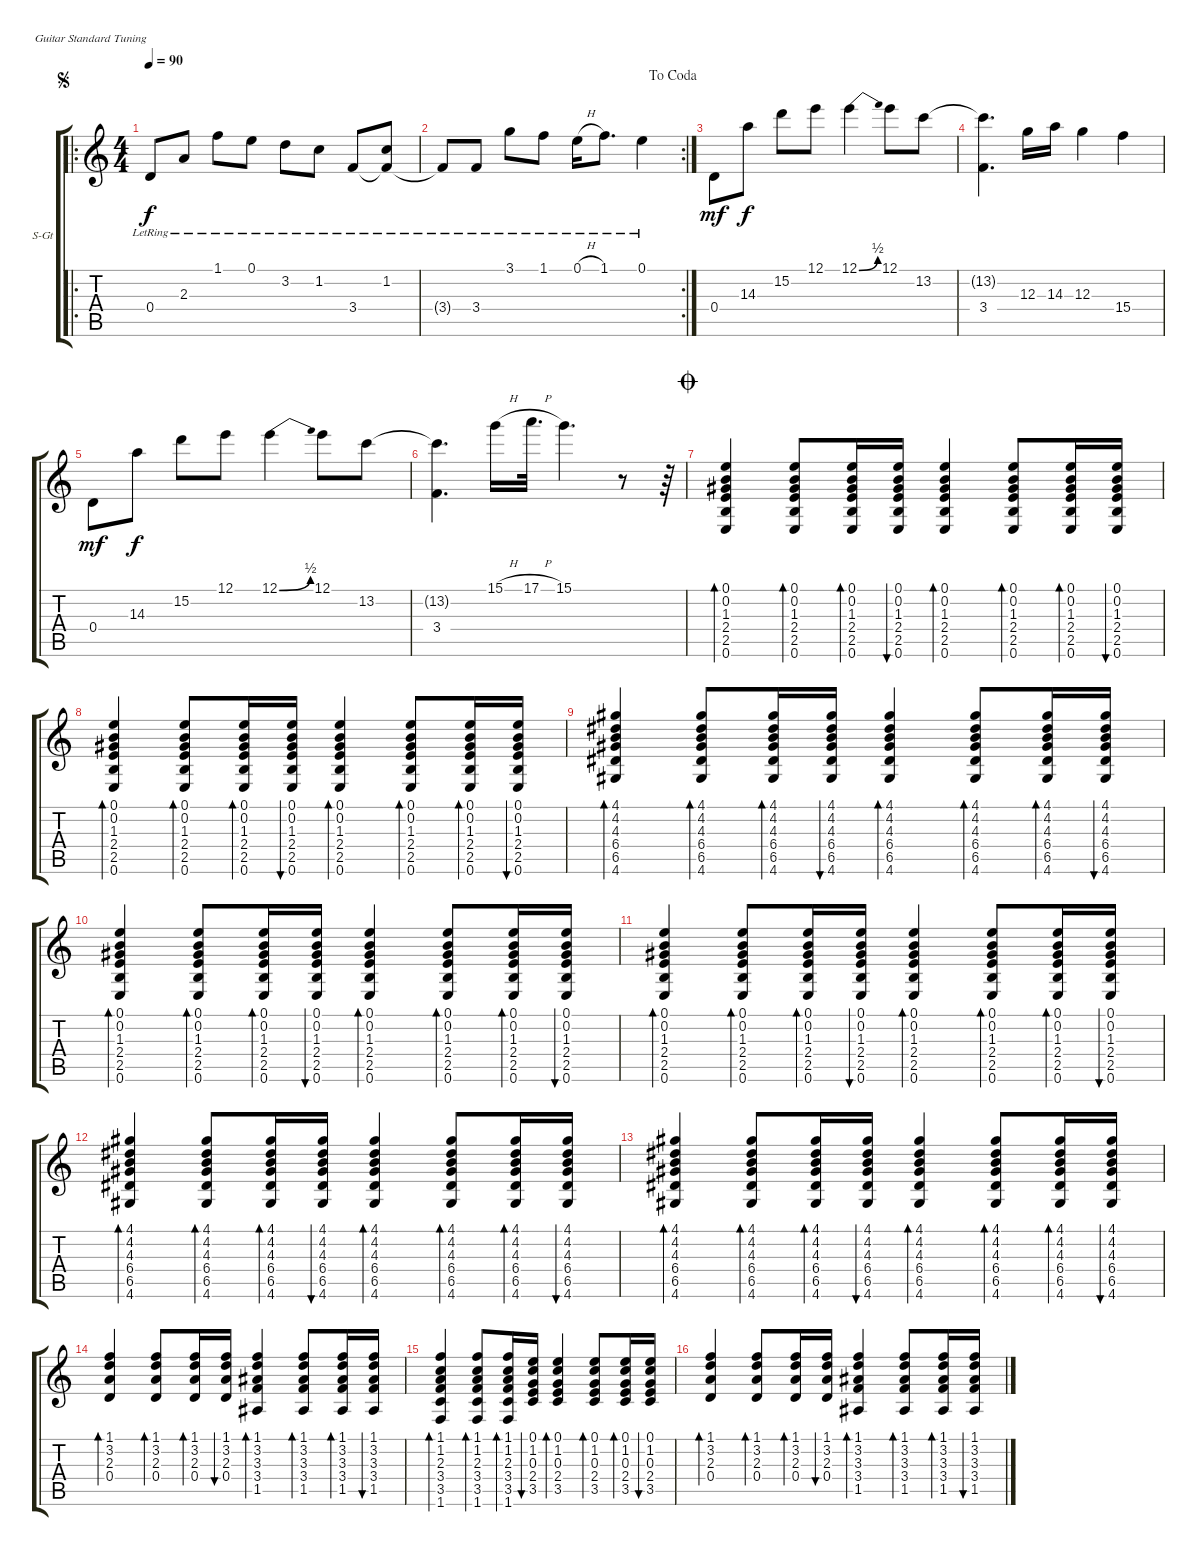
\defaultSystemsLayout 4
\bracketExtendMode groupsimilarinstruments
\firstSystemTrackNameOrientation horizontal
\otherSystemsTrackNameOrientation horizontal
\track ("Steel Guitar" "S-Gt") {instrument acousticguitarsteel}
\staff {score tabs}
\tuning (E4 B3 G3 D3 A2 E2)
\ro
\ts (4 4)
\jump segno
\tempo 90
\clef g2
\ks c
0.4{lr}.8{dy f instrument acousticguitarsteel} 2.3{lr}.8 1.1{lr}.8 0.1{lr}.8 3.2{lr}.8 1.2{lr}.8 3.4{lr}.8 (1.2{lr} 3.4{lr t}).8 |
\rc 2
\jump dacoda
3.4{lr t}.8 3.4{lr}.8 3.1{lr}.8 1.1{lr}.8 0.1{h lr}.16 1.1{lr}.8{d} 0.1{lr}.4 |
0.4.8{dy mf} 14.3.8{dy f} 15.2.8 12.1.8 12.1{be (bend 0 0 60 2)}.4 12.1.8 13.2.8 |
(13.2{t} 3.4).4{d} 12.3.16 14.3.16 12.3.4 15.4.4 |
0.4.8{dy mf} 14.3.8{dy f} 15.2.8 12.1.8 12.1{be (bend 0 0 60 2)}.4 12.1.8 13.2.8 |
(13.2{t} 3.4).4{d} 15.1{h}.16 17.1{h}.32{d} 15.1.4{d} r.8 r.64 |
\jump coda
(0.1 0.2 1.3 2.4 2.5 0.6).4{bd 60} (0.1 0.2 1.3 2.4 2.5 0.6).8{bd 60} (0.1 0.2 1.3 2.4 2.5 0.6).16{bd 60} (0.1 0.2 1.3 2.4 2.5 0.6).16{bu 60} (0.1 0.2 1.3 2.4 2.5 0.6).4{bd 60} (0.1 0.2 1.3 2.4 2.5 0.6).8{bd 60} (0.1 0.2 1.3 2.4 2.5 0.6).16{bd 60} (0.1 0.2 1.3 2.4 2.5 0.6).16{bu 60} |
(0.1 0.2 1.3 2.4 2.5 0.6).4{bd 60} (0.1 0.2 1.3 2.4 2.5 0.6).8{bd 60} (0.1 0.2 1.3 2.4 2.5 0.6).16{bd 60} (0.1 0.2 1.3 2.4 2.5 0.6).16{bu 60} (0.1 0.2 1.3 2.4 2.5 0.6).4{bd 60} (0.1 0.2 1.3 2.4 2.5 0.6).8{bd 60} (0.1 0.2 1.3 2.4 2.5 0.6).16{bd 60} (0.1 0.2 1.3 2.4 2.5 0.6).16{bu 60} |
(4.1 4.2 4.3 6.4 6.5 4.6).4{bd 60} (4.1 4.2 4.3 6.4 6.5 4.6).8{bd 60} (4.1 4.2 4.3 6.4 6.5 4.6).16{bd 60} (4.1 4.2 4.3 6.4 6.5 4.6).16{bu 60} (4.1 4.2 4.3 6.4 6.5 4.6).4{bd 60} (4.1 4.2 4.3 6.4 6.5 4.6).8{bd 60} (4.1 4.2 4.3 6.4 6.5 4.6).16{bd 60} (4.1 4.2 4.3 6.4 6.5 4.6).16{bu 60} |
(0.1 0.2 1.3 2.4 2.5 0.6).4{bd 60} (0.1 0.2 1.3 2.4 2.5 0.6).8{bd 60} (0.1 0.2 1.3 2.4 2.5 0.6).16{bd 60} (0.1 0.2 1.3 2.4 2.5 0.6).16{bu 60} (0.1 0.2 1.3 2.4 2.5 0.6).4{bd 60} (0.1 0.2 1.3 2.4 2.5 0.6).8{bd 60} (0.1 0.2 1.3 2.4 2.5 0.6).16{bd 60} (0.1 0.2 1.3 2.4 2.5 0.6).16{bu 60} |
(0.1 0.2 1.3 2.4 2.5 0.6).4{bd 60} (0.1 0.2 1.3 2.4 2.5 0.6).8{bd 60} (0.1 0.2 1.3 2.4 2.5 0.6).16{bd 60} (0.1 0.2 1.3 2.4 2.5 0.6).16{bu 60} (0.1 0.2 1.3 2.4 2.5 0.6).4{bd 60} (0.1 0.2 1.3 2.4 2.5 0.6).8{bd 60} (0.1 0.2 1.3 2.4 2.5 0.6).16{bd 60} (0.1 0.2 1.3 2.4 2.5 0.6).16{bu 60} |
(4.1 4.2 4.3 6.4 6.5 4.6).4{bd 60} (4.1 4.2 4.3 6.4 6.5 4.6).8{bd 60} (4.1 4.2 4.3 6.4 6.5 4.6).16{bd 60} (4.1 4.2 4.3 6.4 6.5 4.6).16{bu 60} (4.1 4.2 4.3 6.4 6.5 4.6).4{bd 60} (4.1 4.2 4.3 6.4 6.5 4.6).8{bd 60} (4.1 4.2 4.3 6.4 6.5 4.6).16{bd 60} (4.1 4.2 4.3 6.4 6.5 4.6).16{bu 60} |
(4.1 4.2 4.3 6.4 6.5 4.6).4{bd 60} (4.1 4.2 4.3 6.4 6.5 4.6).8{bd 60} (4.1 4.2 4.3 6.4 6.5 4.6).16{bd 60} (4.1 4.2 4.3 6.4 6.5 4.6).16{bu 60} (4.1 4.2 4.3 6.4 6.5 4.6).4{bd 60} (4.1 4.2 4.3 6.4 6.5 4.6).8{bd 60} (4.1 4.2 4.3 6.4 6.5 4.6).16{bd 60} (4.1 4.2 4.3 6.4 6.5 4.6).16{bu 60} |
(1.1 3.2 2.3 0.4).4{bd 60} (1.1 3.2 2.3 0.4).8{bd 60} (1.1 3.2 2.3 0.4).16{bd 60} (1.1 3.2 2.3 0.4).16{bu 60} (1.1 3.2 3.3 3.4 1.5).4{bd 60} (1.1 3.2 3.3 3.4 1.5).8{bd 60} (1.1 3.2 3.3 3.4 1.5).16{bd 60} (1.1 3.2 3.3 3.4 1.5).16{bu 60} |
(1.1 1.2 2.3 3.4 3.5 1.6).4{bd 60} (1.1 1.2 2.3 3.4 3.5 1.6).8{bd 60} (1.1 1.2 2.3 3.4 3.5 1.6).16{bd 60} (0.1 1.2 0.3 2.4 3.5).16{bu 60} (0.1 1.2 0.3 2.4 3.5).4{bd 60} (0.1 1.2 0.3 2.4 3.5).8{bd 60} (0.1 1.2 0.3 2.4 3.5).16{bd 60} (0.1 1.2 0.3 2.4 3.5).16{bu 60} |
(1.1 3.2 2.3 0.4).4{bd 60} (1.1 3.2 2.3 0.4).8{bd 60} (1.1 3.2 2.3 0.4).16{bd 60} (1.1 3.2 2.3 0.4).16{bu 60} (1.1 3.2 3.3 3.4 1.5).4{bd 60} (1.1 3.2 3.3 3.4 1.5).8{bd 60} (1.1 3.2 3.3 3.4 1.5).16{bd 60} (1.1 3.2 3.3 3.4 1.5).16{bu 60}
